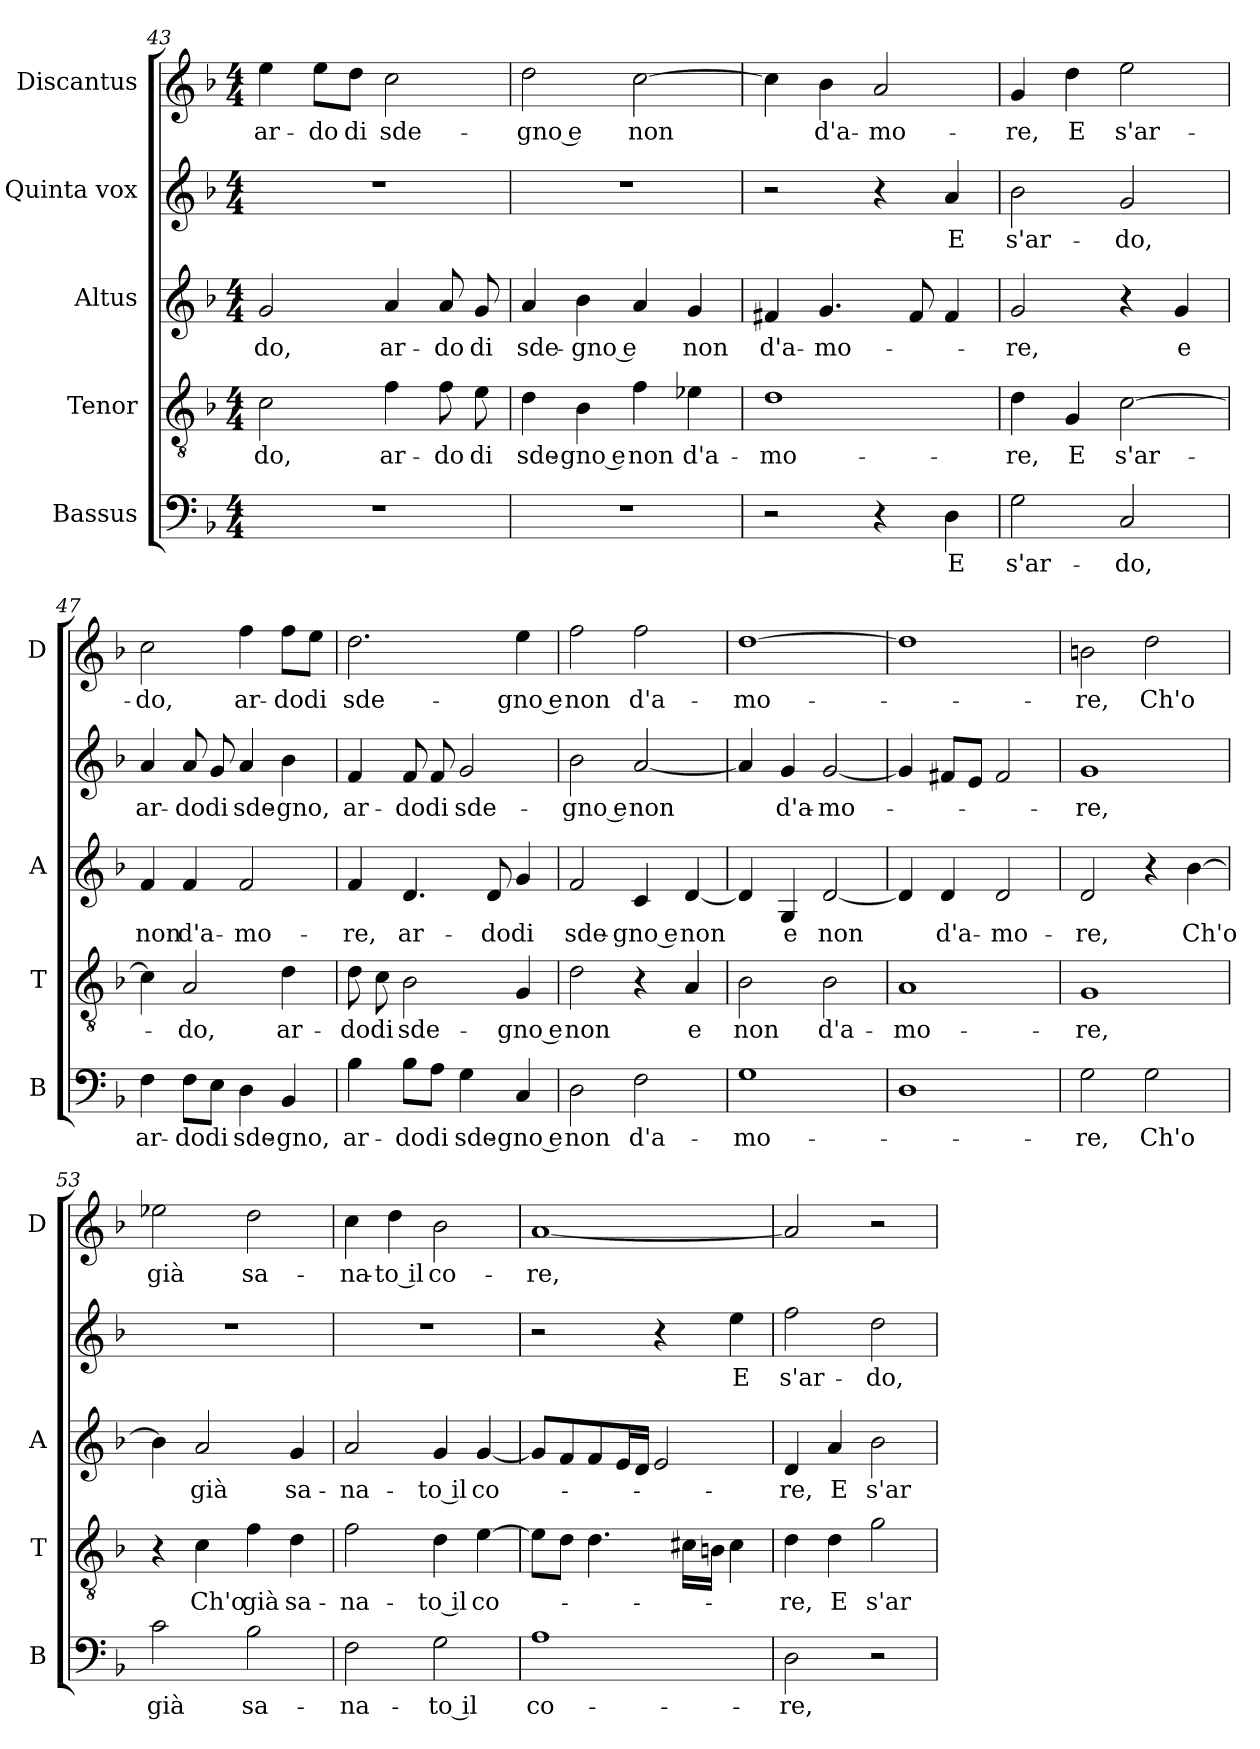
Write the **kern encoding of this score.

**kern	**text	**kern	**text	**kern	**text	**kern	**text	**kern	**text
*part5	*part5	*part4	*part4	*part3	*part3	*part2	*part2	*part1	*part1
*staff5	*staff5	*staff4	*staff4	*staff3	*staff3	*staff2	*staff2	*staff1	*staff1
*I"Bassus	*	*I"Tenor	*	*I"Altus	*	*I"Quinta vox	*	*I"Discantus	*
*I'B	*	*I'T	*	*I'A	*	*	*	*I'D	*
*clefF4	*	*clefGv2	*	*clefG2	*	*clefG2	*	*clefG2	*
*k[b-]	*	*k[b-]	*	*k[b-]	*	*k[b-]	*	*k[b-]	*
*F:	*	*F:	*	*F:	*	*F:	*	*F:	*
*M4/4	*	*M4/4	*	*M4/4	*	*M4/4	*	*M4/4	*
=43	=43	=43	=43	=43	=43	=43	=43	=43	=43
!	!	!	!LO:LY:b	!	!LO:LY:b	!	!	!	!LO:LY:b
1r	.	2c\	-do,	2g/	-do,	1r	.	4ee\	ar-
!	!	!	!	!	!	!	!	!	!LO:LY:b
.	.	.	.	.	.	.	.	8ee\L	-do
!	!	!	!	!	!	!	!	!	!LO:LY:b
.	.	.	.	.	.	.	.	8dd\J	di
!	!	!	!LO:LY:b	!	!LO:LY:b	!	!	!	!LO:LY:b
.	.	4f\	ar-	4a/	ar-	.	.	2cc\	sde-
!	!	!	!LO:LY:b	!	!LO:LY:b	!	!	!	!
.	.	8f\	-do	8a/	-do	.	.	.	.
!	!	!	!LO:LY:b	!	!LO:LY:b	!	!	!	!
.	.	8e\	di	8g/	di	.	.	.	.
=44	=44	=44	=44	=44	=44	=44	=44	=44	=44
!	!	!	!LO:LY:b	!	!LO:LY:b	!	!	!	!LO:LY:b
1r	.	4d\	sde-	4a/	sde-	1r	.	2dd\	-gno e
!	!	!	!LO:LY:b	!	!LO:LY:b	!	!	!	!
.	.	4B-\	-gno e	4b-\	-gno e	.	.	.	.
!	!	!	!LO:LY:b	!	!	!	!	!	!LO:LY:b
.	.	4f\	non	4a/	.	.	.	[2cc\	non
!	!	!	!LO:LY:b	!	!LO:LY:b	!	!	!	!
.	.	4e-X\	d'a-	4g/	non	.	.	.	.
=45	=45	=45	=45	=45	=45	=45	=45	=45	=45
!	!	!	!LO:LY:b	!	!LO:LY:b	!	!	!	!
2r	.	1d	-mo-	4f#X/	d'a-	2r	.	4cc\]	.
!	!	!	!	!	!LO:LY:b	!	!	!	!LO:LY:b
.	.	.	.	4.g/	-mo-	.	.	4b-\	d'a-
!	!	!	!	!	!	!	!	!	!LO:LY:b
4r	.	.	.	.	.	4r	.	2a/	-mo-
.	.	.	.	8f#/	.	.	.	.	.
!	!LO:LY:b	!	!	!	!	!	!LO:LY:b	!	!
4D\	E	.	.	4f#/	.	4a/	E	.	.
!!LO:LB:g=z
=46	=46	=46	=46	=46	=46	=46	=46	=46	=46
!	!LO:LY:b	!	!LO:LY:b	!	!LO:LY:b	!	!LO:LY:b	!	!LO:LY:b
2G\	s'ar-	4d\	-re,	2g/	-re,	2b-\	s'ar-	4g/	-re,
!	!	!	!LO:LY:b	!	!	!	!	!	!LO:LY:b
.	.	4G/	E	.	.	.	.	4dd\	E
!	!LO:LY:b	!	!LO:LY:b	!	!	!	!LO:LY:b	!	!LO:LY:b
2C/	-do,	[2c\	s'ar-	4r	.	2g/	-do,	2ee\	s'ar-
!	!	!	!	!	!LO:LY:b	!	!	!	!
.	.	.	.	4g/	e	.	.	.	.
=47	=47	=47	=47	=47	=47	=47	=47	=47	=47
!	!LO:LY:b	!	!	!	!LO:LY:b	!	!LO:LY:b	!	!LO:LY:b
4F\	ar-	4c\]	.	4f/	non	4a/	ar-	2cc\	-do,
!	!LO:LY:b	!	!LO:LY:b	!	!LO:LY:b	!	!LO:LY:b	!	!
8F\L	-do	2A/	-do,	4f/	d'a-	8a/	-do	.	.
!	!LO:LY:b	!	!	!	!	!	!LO:LY:b	!	!
8E\J	di	.	.	.	.	8g/	di	.	.
!	!LO:LY:b	!	!	!	!LO:LY:b	!	!LO:LY:b	!	!LO:LY:b
4D\	sde-	.	.	2f/	-mo-	4a/	sde-	4ff\	ar-
!	!LO:LY:b	!	!LO:LY:b	!	!	!	!LO:LY:b	!	!LO:LY:b
4BB-/	-gno,	4d\	ar-	.	.	4b-\	-gno,	8ff\L	-do
!	!	!	!	!	!	!	!	!	!LO:LY:b
.	.	.	.	.	.	.	.	8ee\J	di
=48	=48	=48	=48	=48	=48	=48	=48	=48	=48
!	!LO:LY:b	!	!LO:LY:b	!	!LO:LY:b	!	!LO:LY:b	!	!LO:LY:b
4B-\	ar-	8d\	-do	4f/	-re,	4f/	ar-	2.dd\	sde-
!	!	!	!LO:LY:b	!	!	!	!	!	!
.	.	8c\	di	.	.	.	.	.	.
!	!LO:LY:b	!	!LO:LY:b	!	!LO:LY:b	!	!LO:LY:b	!	!
8B-\L	-do	2B-\	sde-	4.d/	ar-	8f/	-do	.	.
!	!LO:LY:b	!	!	!	!	!	!LO:LY:b	!	!
8A\J	di	.	.	.	.	8f/	di	.	.
!	!LO:LY:b	!	!	!	!	!	!LO:LY:b	!	!
4G\	sde-	.	.	.	.	2g/	sde-	.	.
!	!	!	!	!	!LO:LY:b	!	!	!	!
.	.	.	.	8d/	-do	.	.	.	.
!	!LO:LY:b	!	!LO:LY:b	!	!LO:LY:b	!	!	!	!LO:LY:b
4C/	-gno e	4G/	-gno e	4g/	di	.	.	4ee\	-gno e
=49	=49	=49	=49	=49	=49	=49	=49	=49	=49
!	!LO:LY:b	!	!LO:LY:b	!	!LO:LY:b	!	!LO:LY:b	!	!LO:LY:b
2D\	non	2d\	non	2f/	sde-	2b-\	-gno e	2ff\	non
!	!LO:LY:b	!	!	!	!LO:LY:b	!	!LO:LY:b	!	!LO:LY:b
2F\	d'a-	4r	.	4c/	-gno e	[2a/	non	2ff\	d'a-
!	!	!	!LO:LY:b	!	!LO:LY:b	!	!	!	!
.	.	4A/	e	[4d/	non	.	.	.	.
=50	=50	=50	=50	=50	=50	=50	=50	=50	=50
!	!LO:LY:b	!	!LO:LY:b	!	!	!	!	!	!LO:LY:b
1G	-mo-	2B-\	non	4d/]	.	4a/]	.	[1dd	-mo-
!	!	!	!	!	!LO:LY:b	!	!LO:LY:b	!	!
.	.	.	.	4G/	e	4g/	d'a-	.	.
!	!	!	!LO:LY:b	!	!LO:LY:b	!	!LO:LY:b	!	!
.	.	2B-\	d'a-	[2d/	non	[2g/	-mo-	.	.
=51	=51	=51	=51	=51	=51	=51	=51	=51	=51
!	!	!	!LO:LY:b	!	!	!	!	!	!
1D	.	1A	-mo-	4d/]	.	4g/]	.	1dd]	.
!	!	!	!	!	!LO:LY:b	!	!	!	!
.	.	.	.	4d/	d'a-	8f#X/L	.	.	.
.	.	.	.	.	.	8e/J	.	.	.
!	!	!	!	!	!LO:LY:b	!	!	!	!
.	.	.	.	2d/	-mo-	2f#/	.	.	.
=52	=52	=52	=52	=52	=52	=52	=52	=52	=52
!	!LO:LY:b	!	!LO:LY:b	!	!LO:LY:b	!	!LO:LY:b	!	!LO:LY:b
2G\	-re,	1G	-re,	2d/	-re,	1g	-re,	2bn\	-re,
!	!LO:LY:b	!	!	!	!	!	!	!	!LO:LY:b
2G\	Ch'o	.	.	4r	.	.	.	2dd\	Ch'o
!	!	!	!	!	!LO:LY:b	!	!	!	!
.	.	.	.	[4b-\	Ch'o	.	.	.	.
!!LO:PB:g=z
=53	=53	=53	=53	=53	=53	=53	=53	=53	=53
!	!LO:LY:b	!	!	!	!	!	!	!	!LO:LY:b
2c\	già	4r	.	4b-\]	.	1r	.	2ee-X\	già
!	!	!	!LO:LY:b	!	!LO:LY:b	!	!	!	!
.	.	4c\	Ch'o	2a/	già	.	.	.	.
!	!LO:LY:b	!	!LO:LY:b	!	!	!	!	!	!LO:LY:b
2B-\	sa-	4f\	già	.	.	.	.	2dd\	sa-
!	!	!	!LO:LY:b	!	!LO:LY:b	!	!	!	!
.	.	4d\	sa-	4g/	sa-	.	.	.	.
=54	=54	=54	=54	=54	=54	=54	=54	=54	=54
!	!LO:LY:b	!	!LO:LY:b	!	!LO:LY:b	!	!	!	!LO:LY:b
2F\	-na-	2f\	-na-	2a/	-na-	1r	.	4cc\	-na-
!	!	!	!	!	!	!	!	!	!LO:LY:b
.	.	.	.	.	.	.	.	4dd\	-to il
!	!LO:LY:b	!	!LO:LY:b	!	!LO:LY:b	!	!	!	!LO:LY:b
2G\	-to il	4d\	-to il	4g/	-to il	.	.	2b-\	co-
!	!	!	!LO:LY:b	!	!LO:LY:b	!	!	!	!
.	.	[4e\	co-	[4g/	co-	.	.	.	.
=55	=55	=55	=55	=55	=55	=55	=55	=55	=55
!	!LO:LY:b	!	!	!	!	!	!	!	!LO:LY:b
1A	co-	8e\L]	.	8g/L]	.	2r	.	[1a	-re,
.	.	8d\J	.	8f/	.	.	.	.	.
.	.	4.d\	.	8f/	.	.	.	.	.
.	.	.	.	16e/L	.	.	.	.	.
.	.	.	.	16d/JJ	.	.	.	.	.
.	.	.	.	2e/	.	4r	.	.	.
.	.	16c#X\LL	.	.	.	.	.	.	.
.	.	16Bn\JJ	.	.	.	.	.	.	.
!	!	!	!	!	!	!	!LO:LY:b	!	!
.	.	4c#\	.	.	.	4ee\	E	.	.
=56	=56	=56	=56	=56	=56	=56	=56	=56	=56
!	!LO:LY:b	!	!LO:LY:b	!	!LO:LY:b	!	!LO:LY:b	!	!
2D\	-re,	4d\	-re,	4d/	-re,	2ff\	s'ar-	2a/]	.
!	!	!	!LO:LY:b	!	!LO:LY:b	!	!	!	!
.	.	4d\	E	4a/	E	.	.	.	.
!	!	!	!LO:LY:b	!	!LO:LY:b	!	!LO:LY:b	!	!
2r	.	2g\	s'ar-	2b-\	s'ar-	2dd\	-do,	2r	.
=	=	=	=	=	=	=	=	=	=
*-	*-	*-	*-	*-	*-	*-	*-	*-	*-
